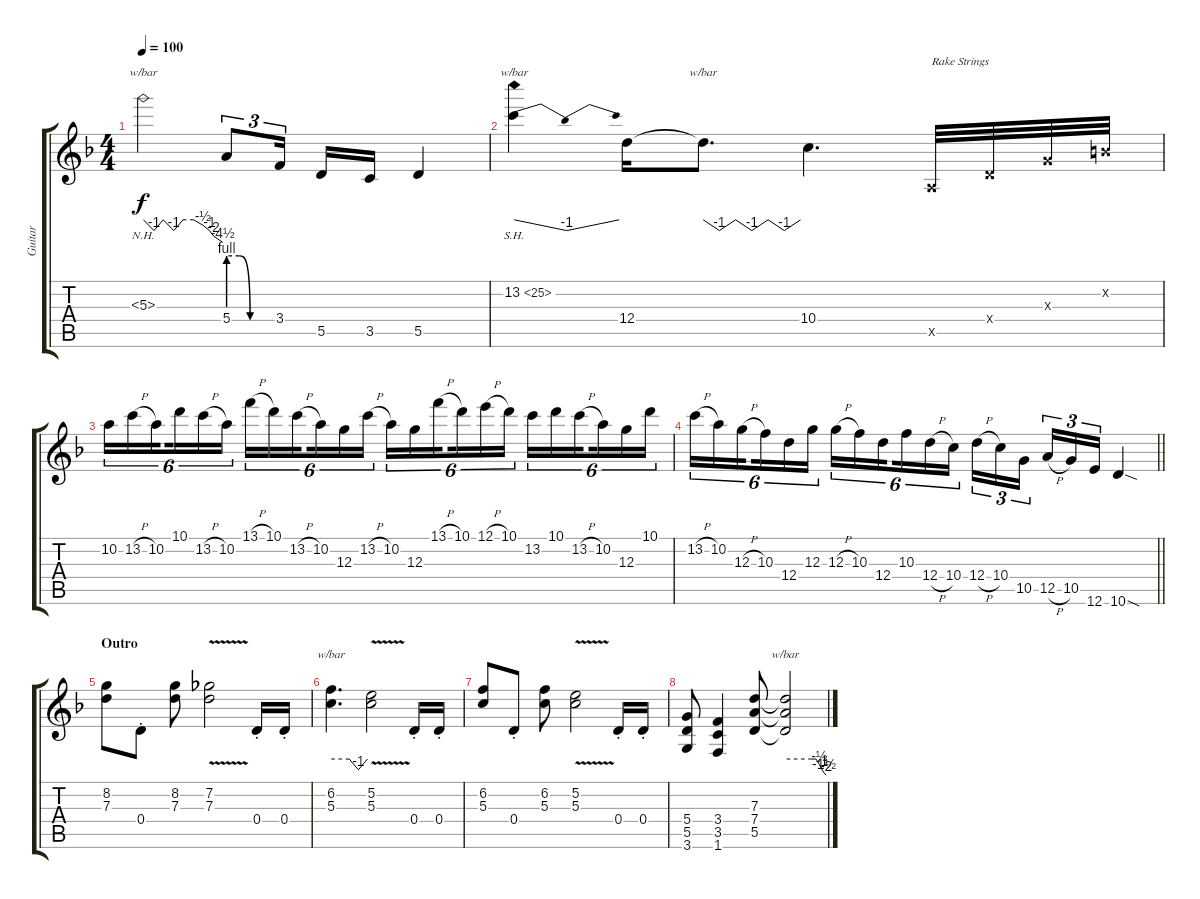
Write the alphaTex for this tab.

\track ("Guitar" "Guitar") {instrument distortionguitar}
\staff {score tabs}
\tuning (E4 B3 G3 D3 A2 E2) {hide}
\ts (4 4)
\tempo 100
\clef g2
\ks dminor
5.3{nh}.2{tbe (custom default 0 0 8 -4 15 0 23 -4 30 0 38 0 45 -2 50 -4 53 -8 60 -18) dy f} 5.4{be (custom 0 4 15 4 30 0 60 0)}.8{tu (3 2)} 3.4.16{tu (3 2) beam splitsecondary} 5.5.16 3.5.16 5.5.4 |
13.2{sh 12}.4{tbe (dip default 0 0 30 -4 60 0)} 12.4.16 12.4{t}.8{d tbe (custom default 0 0 10 -4 20 0 30 -4 40 0 50 -4 60 0)} 10.4.4{d} 0.5{x}.32{txt "Rake Strings"} 0.4{x}.32 0.3{x}.32 0.2{x}.32 |
10.2.16{tu (6 4)} 13.2{h}.16{tu (6 4)} 10.2.16{tu (6 4) beam splitsecondary} 10.1.16{tu (6 4)} 13.2{h}.16{tu (6 4)} 10.2.16{tu (6 4)} 13.1{h}.16{tu (6 4)} 10.1.16{tu (6 4)} 13.2{h}.16{tu (6 4) beam splitsecondary} 10.2.16{tu (6 4)} 12.3.16{tu (6 4)} 13.2{h}.16{tu (6 4)} 10.2.16{tu (6 4)} 12.3.16{tu (6 4)} 13.1{h}.16{tu (6 4) beam splitsecondary} 10.1.16{tu (6 4)} 12.1{h}.16{tu (6 4)} 10.1.16{tu (6 4)} 13.2.16{tu (6 4)} 10.1.16{tu (6 4)} 13.2{h}.16{tu (6 4) beam splitsecondary} 10.2.16{tu (6 4)} 12.3.16{tu (6 4)} 10.1.16{tu (6 4)} |
\barLineRight lightlight
13.2{h}.16{tu (6 4)} 10.2.16{tu (6 4)} 12.3{h}.16{tu (6 4) beam splitsecondary} 10.3.16{tu (6 4)} 12.4.16{tu (6 4)} 12.3.16{tu (6 4)} 12.3{h}.16{tu (6 4)} 10.3.16{tu (6 4)} 12.4.16{tu (6 4) beam splitsecondary} 10.3.16{tu (6 4)} 12.4{h}.16{tu (6 4)} 10.4.16{tu (6 4)} 12.4{h}.16{tu (3 2)} 10.4.16{tu (3 2)} 10.5.16{tu (3 2) beam splitsecondary} 12.5{h}.16{tu (3 2)} 10.5.16{tu (3 2)} 12.6.16{tu (3 2)} 10.6{sod}.4 |
\section ("" "Outro")
(8.2 7.3).8{volume 16} 0.4{st}.8 (8.2 7.3).8 (7.2{v} 7.3{v}).2 0.4{st}.16 0.4{st}.16 |
(6.2 5.3).4{d tbe (custom default 0 0 30 0 45 -4 60 0)} (5.2{v} 5.3{v}).2 0.4{st}.16 0.4{st}.16 |
(6.2 5.3).8 0.4{st}.8 (6.2 5.3).8 (5.2{v} 5.3{v}).2 0.4{st}.16 0.4{st}.16 |
(5.4 5.5 3.6).8 (3.4 3.5 1.6).4 (7.3 7.4 5.5).8 (7.3{t} 7.4{t} 5.5{t}).2{tbe (custom default 0 0 39 0 45 0 50 -2 54 -4 57 -6 60 -8)}
